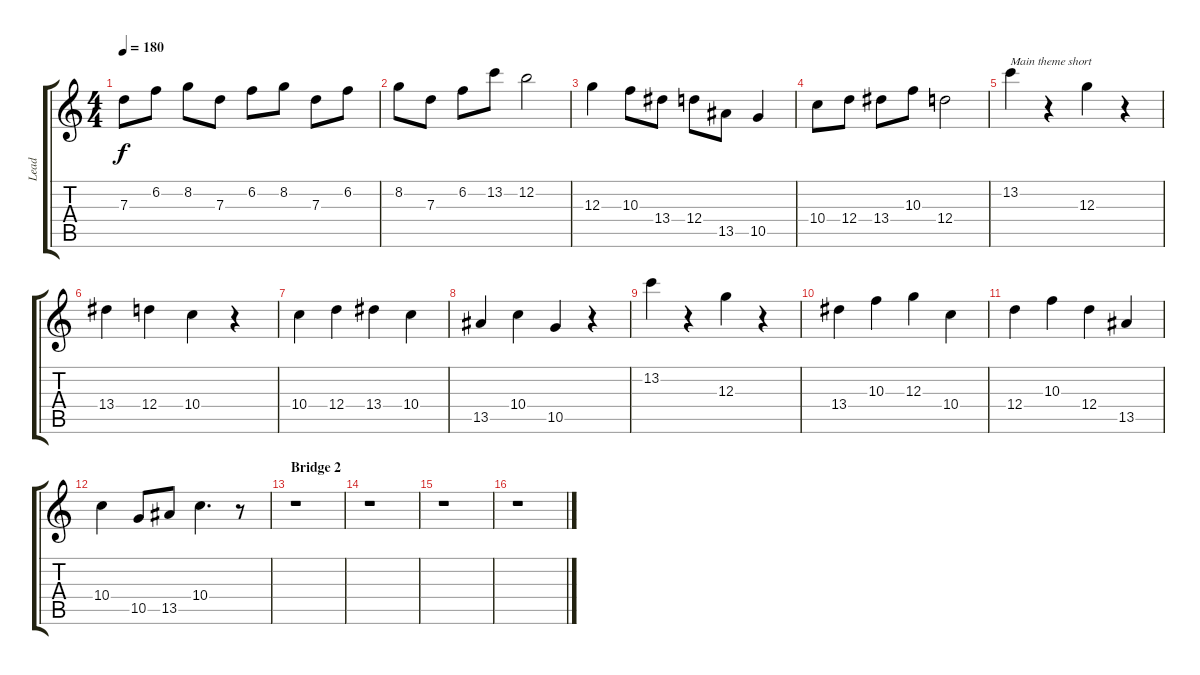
\track ("Lead" "Lead") {instrument distortionguitar}
\staff {score tabs}
\tuning (E4 B3 G3 D3 A2 D2) {hide}
\ts (4 4)
\tempo 180
\clef g2
\ks c
7.3.8{dy f} 6.2.8 8.2.8 7.3.8 6.2.8 8.2.8 7.3.8 6.2.8 |
8.2.8 7.3.8 6.2.8 13.2.8 12.2.2 |
12.3.4 10.3.8 13.4.8 12.4.8 13.5.8 10.5.4 |
10.4.8 12.4.8 13.4.8 10.3.8 12.4.2 |
13.2.4{txt "Main theme short"} r.4 12.3.4 r.4 |
13.4.4 12.4.4 10.4.4 r.4 |
10.4.4 12.4.4 13.4.4 10.4.4 |
13.5.4 10.4.4 10.5.4 r.4 |
13.2.4 r.4 12.3.4 r.4 |
13.4.4 10.3.4 12.3.4 10.4.4 |
12.4.4 10.3.4 12.4.4 13.5.4 |
10.4.4 10.5.8 13.5.8 10.4.4{d} r.8 |
\section ("" "Bridge 2")
r.1 |
r.1 |
r.1 |
r.1
